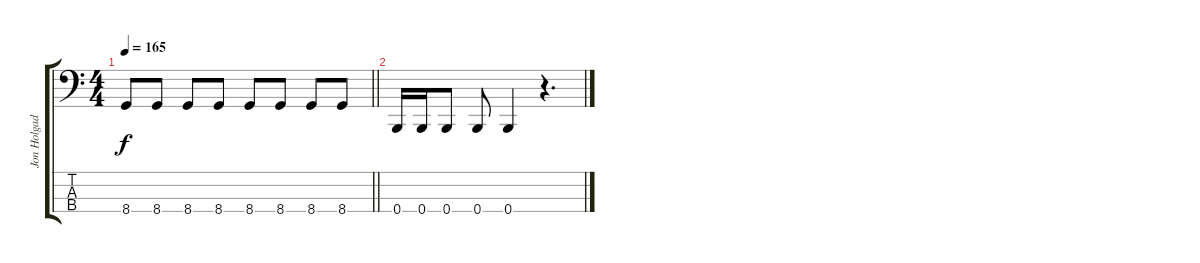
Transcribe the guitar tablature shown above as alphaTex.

\track ("Jon Holgado" "Jon Holgad") {instrument electricbasspick}
\staff {score tabs}
\tuning (E2 B1 Gb1 B0) {hide}
\ts (4 4)
\tempo 165
\clef f4
\barLineRight lightlight
\ks c
8.4.8{dy f} 8.4.8 8.4.8 8.4.8 8.4.8 8.4.8 8.4.8 8.4.8 |
0.4.16 0.4.16 0.4.8 0.4.8 0.4.4 r.4{d}
